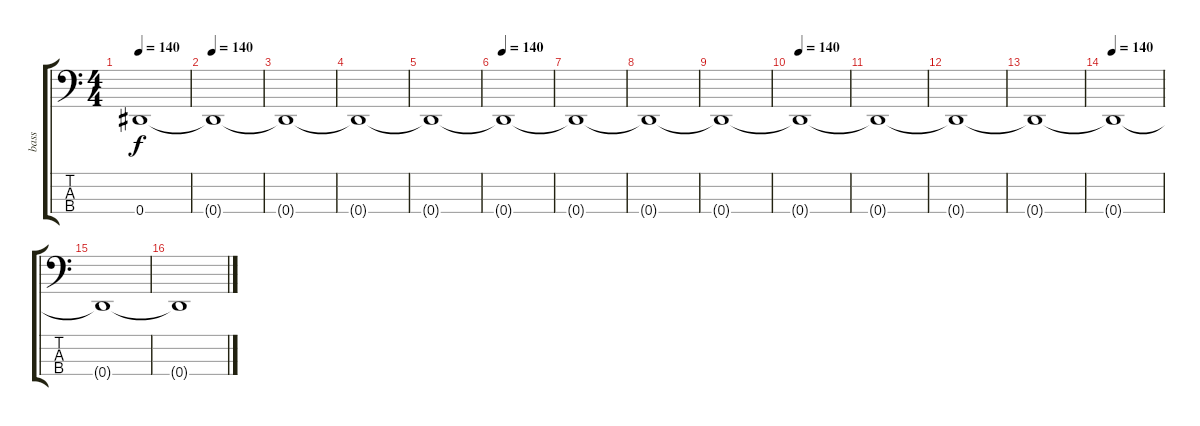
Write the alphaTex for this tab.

\track ("bass" "bass") {instrument electricbassfinger}
\staff {score tabs}
\tuning (Gb2 Db2 Ab1 Eb1) {hide}
\ts (4 4)
\tempo 140
\clef f4
\ks c
0.4{t}.1{dy f} |
\tempo 140
0.4{t}.1 |
0.4{t}.1 |
0.4{t}.1 |
0.4{t}.1 |
\tempo 140
0.4{t}.1 |
0.4{t}.1 |
0.4{t}.1 |
0.4{t}.1 |
\tempo 140
0.4{t}.1 |
0.4{t}.1 |
0.4{t}.1 |
0.4{t}.1 |
\tempo 140
0.4{t}.1 |
0.4{t}.1 |
0.4{t}.1
